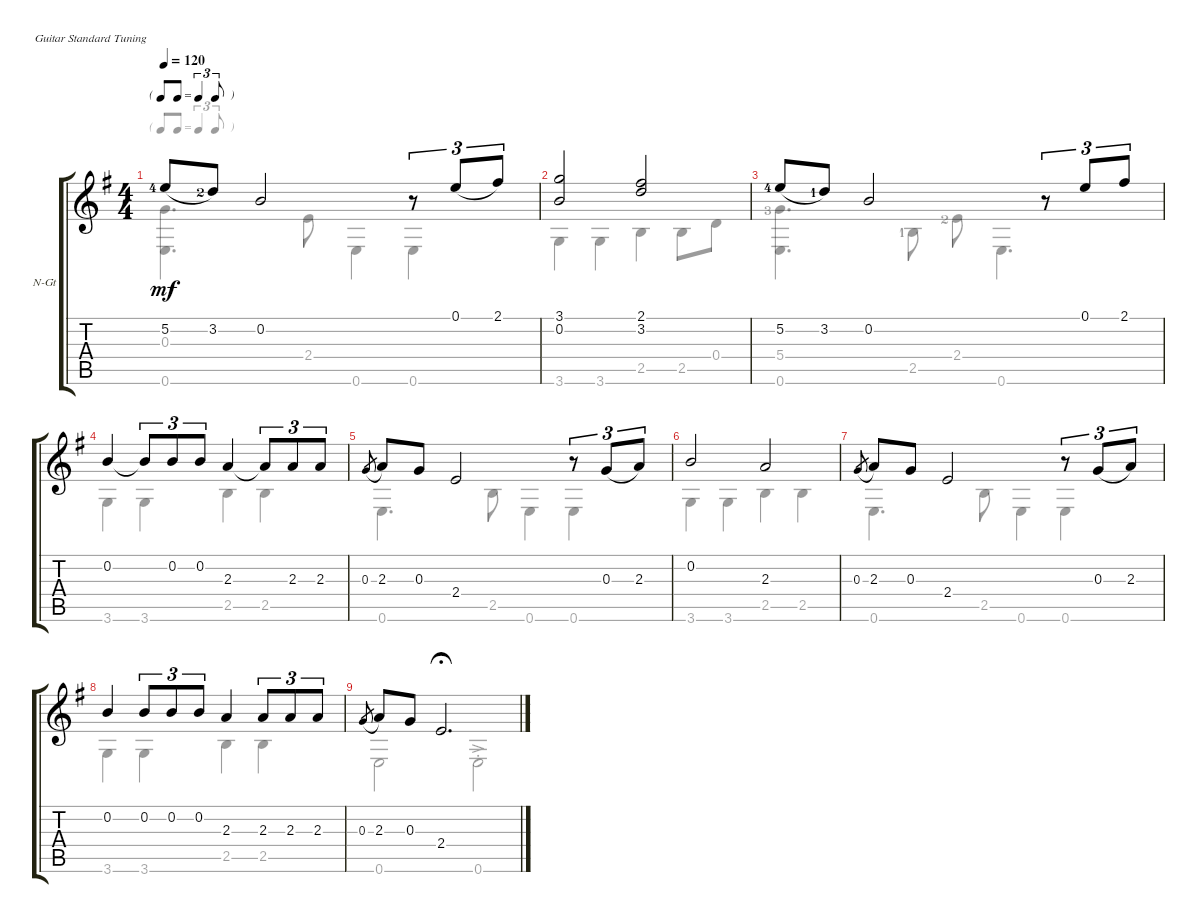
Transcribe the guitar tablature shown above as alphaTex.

\defaultSystemsLayout 4
\bracketExtendMode groupsimilarinstruments
\firstSystemTrackNameOrientation horizontal
\otherSystemsTrackNameOrientation horizontal
\track ("Nylon Guitar" "N-Gt") {instrument acousticguitarnylon}
\staff {score tabs}
\tuning (E4 B3 G3 D3 A2 E2)
\voice
\ts (4 4)
\tf triplet8th
\tempo 120
\clef g2
\ks g
5.2{lf 5}.8{dy mf legatoorigin} 3.2{lf 3}.8 0.2.2 r.8{tu (3 2)} 0.1.8{tu (3 2) legatoorigin} 2.1.8{tu (3 2)} |
(3.1 0.2).2 (2.1 3.2).2 |
5.2{lf 5}.8{legatoorigin} 3.2{lf 2}.8 0.2.2 r.8{tu (3 2)} 0.1.8{tu (3 2)} 2.1.8{tu (3 2)} |
0.2.4 0.2{t}.8{tu (3 2)} 0.2.8{tu (3 2)} 0.2.8{tu (3 2)} 2.3.4 2.3{t}.8{tu (3 2)} 2.3.8{tu (3 2)} 2.3.8{tu (3 2)} |
0.3.8{gr legatoorigin} 2.3.8 0.3.8 2.4.2 r.8{tu (3 2)} 0.3.8{tu (3 2) legatoorigin} 2.3.8{tu (3 2)} |
0.2.2 2.3.2 |
0.3.8{gr legatoorigin} 2.3.8 0.3.8 2.4.2 r.8{tu (3 2)} 0.3.8{tu (3 2) legatoorigin} 2.3.8{tu (3 2)} |
0.2.4 0.2.8{tu (3 2)} 0.2.8{tu (3 2)} 0.2.8{tu (3 2)} 2.3.4 2.3.8{tu (3 2)} 2.3.8{tu (3 2)} 2.3.8{tu (3 2)} |
0.3.8{gr legatoorigin} 2.3.8 0.3.8 2.4.2{d fermata (medium 1)}
\voice
\clef g2
\ottava regular
\simile none
\ks g
(0.6 0.3).4{d dy mf} 2.4.8 0.6.4 0.6.4 |
3.6.4 3.6.4 2.5.4 2.5.8 0.4.8 |
(0.6 5.4{lf 4}).4{d} 2.5{lf 2}.8 2.4{lf 3}.8 0.6.4{d} |
3.6.4 3.6.4 2.5.4 2.5.4 |
0.6.4{d} 2.5.8 0.6.4 0.6.4 |
3.6.4 3.6.4 2.5.4 2.5.4 |
0.6.4{d} 2.5.8 0.6.4 0.6.4 |
3.6.4 3.6.4 2.5.4 2.5.4 |
0.6.2 0.6{ac st}.2{fermata (medium 1)}
